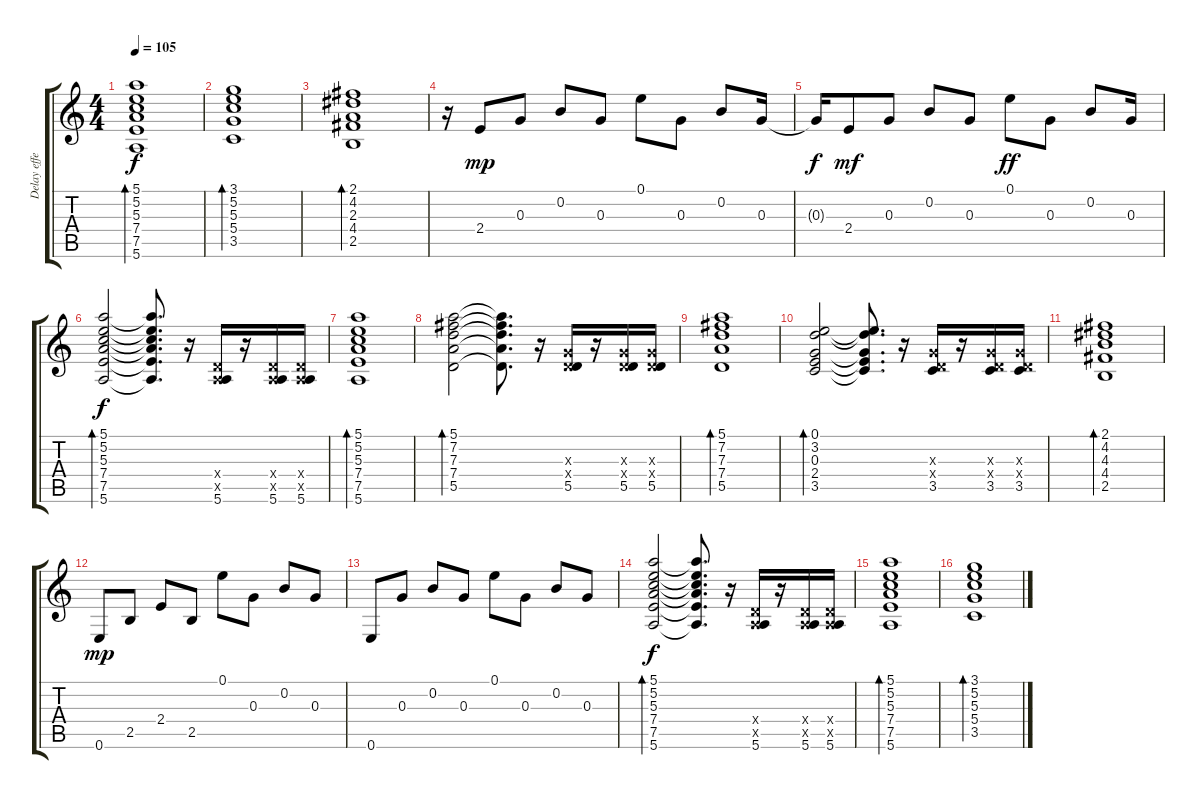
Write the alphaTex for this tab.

\track ("Delay effect" "Delay effe") {instrument electricguitarclean}
\staff {score tabs}
\tuning (E4 B3 G3 D3 A2 E2) {hide}
\ts (4 4)
\tempo 105
\clef g2
\ks c
(5.1 5.2 5.3 7.4 7.5 5.6).1{bd 120 dy f} |
(3.1 5.2 5.3 5.4 3.5).1{bd 120} |
(2.1 4.2 2.3 4.4 2.5).1{bd 120} |
r.16 2.4.8{dy mp} 0.3.8 0.2.8 0.3.8 0.1.8 0.3.8 0.2.8 0.3.16 |
0.3{t}.16{dy f} 2.4.8{dy mf} 0.3.8 0.2.8 0.3.8 0.1.8{dy ff} 0.3.8 0.2.8 0.3.16 |
(5.1 5.2 5.3 7.4 7.5 5.6).2{bd 120 dy f} (5.1{t} 5.2{t} 5.3{t} 7.4{t} 7.5{t} 5.6{t}).8{d} r.16 (0.4{x} 0.5{x} 5.6).16 r.16 (0.4{x} 0.5{x} 5.6).16 (0.4{x} 0.5{x} 5.6).16 |
(5.1 5.2 5.3 7.4 7.5 5.6).1{bd 120} |
(5.1 7.2 7.3 7.4 5.5).2{bd 120} (5.1{t} 7.2{t} 7.3{t} 7.4{t} 5.5{t}).8{d} r.16 (0.3{x} 0.4{x} 5.5).16 r.16 (0.3{x} 0.4{x} 5.5).16 (0.3{x} 0.4{x} 5.5).16 |
(5.1 7.2 7.3 7.4 5.5).1{bd 120} |
(0.1 3.2 0.3 2.4 3.5).2{bd 120} (0.1{t} 3.2{t} 0.3{t} 2.4{t} 3.5{t}).8{d} r.16 (0.3{x} 0.4{x} 3.5).16 r.16 (0.3{x} 0.4{x} 3.5).16 (0.3{x} 0.4{x} 3.5).16 |
(2.1 4.2 4.3 4.4 2.5).1{bd 120} |
0.6.8{dy mp} 2.5.8 2.4.8 2.5.8 0.1.8 0.3.8 0.2.8 0.3.8 |
0.6.8 0.3.8 0.2.8 0.3.8 0.1.8 0.3.8 0.2.8 0.3.8 |
(5.1 5.2 5.3 7.4 7.5 5.6).2{bd 120 dy f} (5.1{t} 5.2{t} 5.3{t} 7.4{t} 7.5{t} 5.6{t}).8{d} r.16 (0.4{x} 0.5{x} 5.6).16 r.16 (0.4{x} 0.5{x} 5.6).16 (0.4{x} 0.5{x} 5.6).16 |
(5.1 5.2 5.3 7.4 7.5 5.6).1{bd 120} |
(3.1 5.2 5.3 5.4 3.5).1{bd 120}
